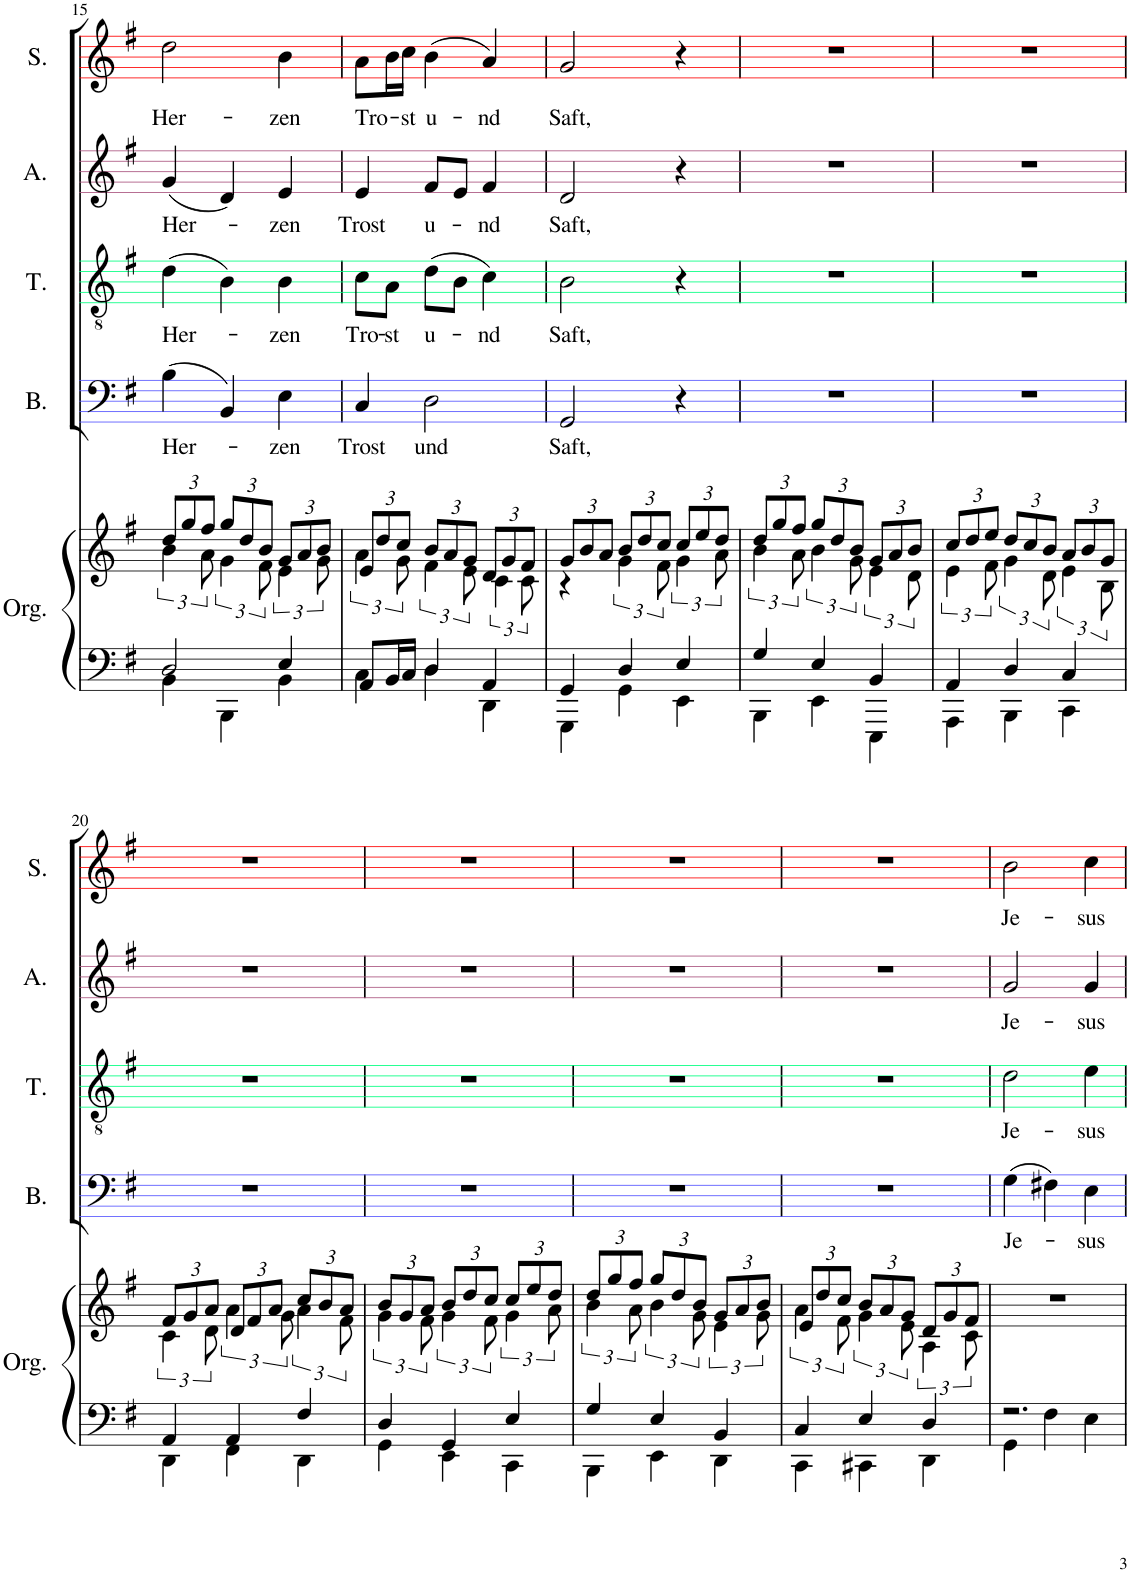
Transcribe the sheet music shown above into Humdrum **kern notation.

**kern	**kern	**kern	**text	**kern	**text	**kern	**text	**kern	**text
*part5	*part5	*part4	*part4	*part3	*part3	*part2	*part2	*part1	*part1
*staff6	*staff5	*staff4	*staff4	*staff3	*staff3	*staff2	*staff2	*staff1	*staff1
*I"Organ	*	*I"Bass	*	*I"Tenor	*	*I"Alto	*	*I"Soprano	*
*I'Org.	*	*I'B.	*	*I'T.	*	*I'A.	*	*I'S.	*
!!LO:PB:g=z
*clefF4	*clefG2	*clefF4	*	*clefGv2	*	*clefG2	*	*clefG2	*
*k[f#]	*k[f#]	*k[f#]	*	*k[f#]	*	*k[f#]	*	*k[f#]	*
*M3/4	*M3/4	*M3/4	*	*M3/4	*	*M3/4	*	*M3/4	*
=15	=15	=15	=15	=15	=15	=15	=15	=15	=15
*^	*^	*	*	*	*	*	*	*	*
*	*	*Xbrackettup	*brackettup	*	*	*	*	*	*	*	*
!	!	!	!	!	!LO:LY:b	!	!LO:LY:b	!	!LO:LY:b	!	!LO:LY:b
2D/	4BB\	12dd/L	6b\	(4B\	Her-	(4d\	Her-	(4g/	Her-	2dd\	Her-
.	.	12gg/	.	.	.	.	.	.	.	.	.
.	.	12ff#/J	12a\	.	.	.	.	.	.	.	.
*	*	*Xbrackettup	*brackettup	*	*	*	*	*	*	*	*
.	4BBB\	12gg/L	6g\	4BB/)	.	4B\)	.	4d/)	.	.	.
.	.	12dd/	.	.	.	.	.	.	.	.	.
.	.	12b/J	12f#\	.	.	.	.	.	.	.	.
*	*	*Xbrackettup	*brackettup	*	*	*	*	*	*	*	*
!	!	!	!	!	!LO:LY:b	!	!LO:LY:b	!	!LO:LY:b	!	!LO:LY:b
4E/	4BB\	12g/L	6e\	4E\	-zen	4B\	-zen	4e/	-zen	4b\	-zen
.	.	12a/	.	.	.	.	.	.	.	.	.
.	.	12b/J	12g\	.	.	.	.	.	.	.	.
=16	=16	=16	=16	=16	=16	=16	=16	=16	=16	=16	=16
*	*	*Xbrackettup	*brackettup	*	*	*	*	*	*	*	*
!	!	!	!	!	!LO:LY:b	!	!LO:LY:b	!	!LO:LY:b	!	!LO:LY:b
8AA/L	4C\	12e/L	6a\	4C/	Trost	8c\L	Tro-	4e/	Trost	8a\L	Tro-
.	.	12dd/	.	.	.	.	.	.	.	.	.
!	!	!	!	!	!	!	!LO:LY:b	!	!	!	!
16BB/L	.	.	.	.	.	8A\J	-st	.	.	16b\L	.
.	.	12cc/J	12g\	.	.	.	.	.	.	.	.
!	!	!	!	!	!	!	!	!	!	!	!LO:LY:b
16C/JJ	.	.	.	.	.	.	.	.	.	16cc\JJ	-st
*	*	*Xbrackettup	*brackettup	*	*	*	*	*	*	*	*
!	!	!	!	!	!LO:LY:b	!	!LO:LY:b	!	!LO:LY:b	!	!LO:LY:b
4D/	4D\	12b/L	6f#\	2D\	und	(8d\L	u-	8f#/L	u-	(4b\	u-
.	.	12a/	.	.	.	.	.	.	.	.	.
.	.	.	.	.	.	8B\J	.	8e/J	.	.	.
.	.	12g/J	12e\	.	.	.	.	.	.	.	.
*	*	*Xbrackettup	*brackettup	*	*	*	*	*	*	*	*
!	!	!	!	!	!	!	!LO:LY:b	!	!LO:LY:b	!	!LO:LY:b
4AA/	4DD\	12d/L	6c\	.	.	4c\)	-nd	4f#/	-nd	4a/)	-nd
.	.	12g/	.	.	.	.	.	.	.	.	.
.	.	12f#/J	12c\	.	.	.	.	.	.	.	.
=17	=17	=17	=17	=17	=17	=17	=17	=17	=17	=17	=17
*	*	*Xbrackettup	*	*	*	*	*	*	*	*	*
!	!	!	!	!	!LO:LY:b	!	!LO:LY:b	!	!LO:LY:b	!	!LO:LY:b
4GG/	4GGG\	12g/L	4r	2GG/	Saft,	2B\	Saft,	2d/	Saft,	2g/	Saft,
.	.	12b/	.	.	.	.	.	.	.	.	.
.	.	12a/J	.	.	.	.	.	.	.	.	.
*	*	*	*brackettup	*	*	*	*	*	*	*	*
4D/	4GG\	12b/L	6g\	.	.	.	.	.	.	.	.
.	.	12dd/	.	.	.	.	.	.	.	.	.
.	.	12cc/J	12f#\	.	.	.	.	.	.	.	.
*	*	*Xbrackettup	*brackettup	*	*	*	*	*	*	*	*
4E/	4EE\	12cc/L	6g\	4r	.	4r	.	4r	.	4r	.
.	.	12ee/	.	.	.	.	.	.	.	.	.
.	.	12dd/J	12a\	.	.	.	.	.	.	.	.
=18	=18	=18	=18	=18	=18	=18	=18	=18	=18	=18	=18
*	*	*Xbrackettup	*brackettup	*	*	*	*	*	*	*	*
4G/	4BBB\	12dd/L	6b\	2.r	.	2.r	.	2.r	.	2.r	.
.	.	12gg/	.	.	.	.	.	.	.	.	.
.	.	12ff#/J	12a\	.	.	.	.	.	.	.	.
*	*	*Xbrackettup	*brackettup	*	*	*	*	*	*	*	*
4E/	4EE\	12gg/L	6b\	.	.	.	.	.	.	.	.
.	.	12dd/	.	.	.	.	.	.	.	.	.
.	.	12b/J	12g\	.	.	.	.	.	.	.	.
*	*	*Xbrackettup	*brackettup	*	*	*	*	*	*	*	*
4BB/	4EEE\	12g/L	6e\	.	.	.	.	.	.	.	.
.	.	12a/	.	.	.	.	.	.	.	.	.
.	.	12b/J	12d\	.	.	.	.	.	.	.	.
=19	=19	=19	=19	=19	=19	=19	=19	=19	=19	=19	=19
*	*	*Xbrackettup	*brackettup	*	*	*	*	*	*	*	*
4AA/	4AAA\	12cc/L	6e\	2.r	.	2.r	.	2.r	.	2.r	.
.	.	12dd/	.	.	.	.	.	.	.	.	.
.	.	12ee/J	12f#\	.	.	.	.	.	.	.	.
*	*	*Xbrackettup	*brackettup	*	*	*	*	*	*	*	*
4D/	4BBB\	12dd/L	6g\	.	.	.	.	.	.	.	.
.	.	12cc/	.	.	.	.	.	.	.	.	.
.	.	12b/J	12d\	.	.	.	.	.	.	.	.
*	*	*Xbrackettup	*brackettup	*	*	*	*	*	*	*	*
4C/	4CC\	12a/L	6e\	.	.	.	.	.	.	.	.
.	.	12b/	.	.	.	.	.	.	.	.	.
.	.	12g/J	12B\	.	.	.	.	.	.	.	.
!!LO:LB:g=z
=20	=20	=20	=20	=20	=20	=20	=20	=20	=20	=20	=20
*	*	*Xbrackettup	*brackettup	*	*	*	*	*	*	*	*
4AA/	4DD\	12f#/L	6c\	2.r	.	2.r	.	2.r	.	2.r	.
.	.	12g/	.	.	.	.	.	.	.	.	.
.	.	12a/J	12d\	.	.	.	.	.	.	.	.
*	*	*Xbrackettup	*brackettup	*	*	*	*	*	*	*	*
4AA/	4FF#\	12d/L	6a\	.	.	.	.	.	.	.	.
.	.	12f#/	.	.	.	.	.	.	.	.	.
.	.	12a/J	12g\	.	.	.	.	.	.	.	.
*	*	*Xbrackettup	*brackettup	*	*	*	*	*	*	*	*
4F#/	4DD\	12cc/L	6a\	.	.	.	.	.	.	.	.
.	.	12b/	.	.	.	.	.	.	.	.	.
.	.	12a/J	12f#\	.	.	.	.	.	.	.	.
=21	=21	=21	=21	=21	=21	=21	=21	=21	=21	=21	=21
*	*	*Xbrackettup	*brackettup	*	*	*	*	*	*	*	*
4D/	4GG\	12b/L	6g\	2.r	.	2.r	.	2.r	.	2.r	.
.	.	12g/	.	.	.	.	.	.	.	.	.
.	.	12a/J	12f#\	.	.	.	.	.	.	.	.
*	*	*Xbrackettup	*brackettup	*	*	*	*	*	*	*	*
4GG/	4EE\	12b/L	6g\	.	.	.	.	.	.	.	.
.	.	12dd/	.	.	.	.	.	.	.	.	.
.	.	12cc/J	12f#\	.	.	.	.	.	.	.	.
*	*	*Xbrackettup	*brackettup	*	*	*	*	*	*	*	*
4E/	4CC\	12cc/L	6g\	.	.	.	.	.	.	.	.
.	.	12ee/	.	.	.	.	.	.	.	.	.
.	.	12dd/J	12a\	.	.	.	.	.	.	.	.
=22	=22	=22	=22	=22	=22	=22	=22	=22	=22	=22	=22
*	*	*Xbrackettup	*brackettup	*	*	*	*	*	*	*	*
4G/	4BBB\	12dd/L	6b\	2.r	.	2.r	.	2.r	.	2.r	.
.	.	12gg/	.	.	.	.	.	.	.	.	.
.	.	12ff#/J	12a\	.	.	.	.	.	.	.	.
*	*	*Xbrackettup	*brackettup	*	*	*	*	*	*	*	*
4E/	4EE\	12gg/L	6b\	.	.	.	.	.	.	.	.
.	.	12dd/	.	.	.	.	.	.	.	.	.
.	.	12b/J	12g\	.	.	.	.	.	.	.	.
*	*	*Xbrackettup	*brackettup	*	*	*	*	*	*	*	*
4BB/	4DD\	12g/L	6e\	.	.	.	.	.	.	.	.
.	.	12a/	.	.	.	.	.	.	.	.	.
.	.	12b/J	12g\	.	.	.	.	.	.	.	.
=23	=23	=23	=23	=23	=23	=23	=23	=23	=23	=23	=23
*	*	*Xbrackettup	*brackettup	*	*	*	*	*	*	*	*
4C/	4CC\	12e/L	6a\	2.r	.	2.r	.	2.r	.	2.r	.
.	.	12dd/	.	.	.	.	.	.	.	.	.
.	.	12cc/J	12f#\	.	.	.	.	.	.	.	.
*	*	*Xbrackettup	*brackettup	*	*	*	*	*	*	*	*
4E/	4CC#X\	12b/L	6g\	.	.	.	.	.	.	.	.
.	.	12a/	.	.	.	.	.	.	.	.	.
.	.	12g/J	12e\	.	.	.	.	.	.	.	.
*	*	*Xbrackettup	*brackettup	*	*	*	*	*	*	*	*
4D/	4DD\	12d/L	6A\	.	.	.	.	.	.	.	.
.	.	12g/	.	.	.	.	.	.	.	.	.
.	.	12f#/J	12c\	.	.	.	.	.	.	.	.
=24	=24	=24	=24	=24	=24	=24	=24	=24	=24	=24	=24
!	!	!	!	!	!LO:LY:b	!	!LO:LY:b	!	!LO:LY:b	!	!LO:LY:b
*	*	*v	*v	*	*	*	*	*	*	*	*
2.r	4GG\	2.r	(4G\	Je-	2d\	Je-	2g/	Je-	2b\	Je-
.	4F#\	.	4F#X\)	.	.	.	.	.	.	.
!	!	!	!	!LO:LY:b	!	!LO:LY:b	!	!LO:LY:b	!	!LO:LY:b
.	4E\	.	4E\	-sus	4e\	-sus	4g/	-sus	4cc\	-sus
*v	*v	*	*	*	*	*	*	*	*	*
=	=	=	=	=	=	=	=	=	=
*-	*-	*-	*-	*-	*-	*-	*-	*-	*-
